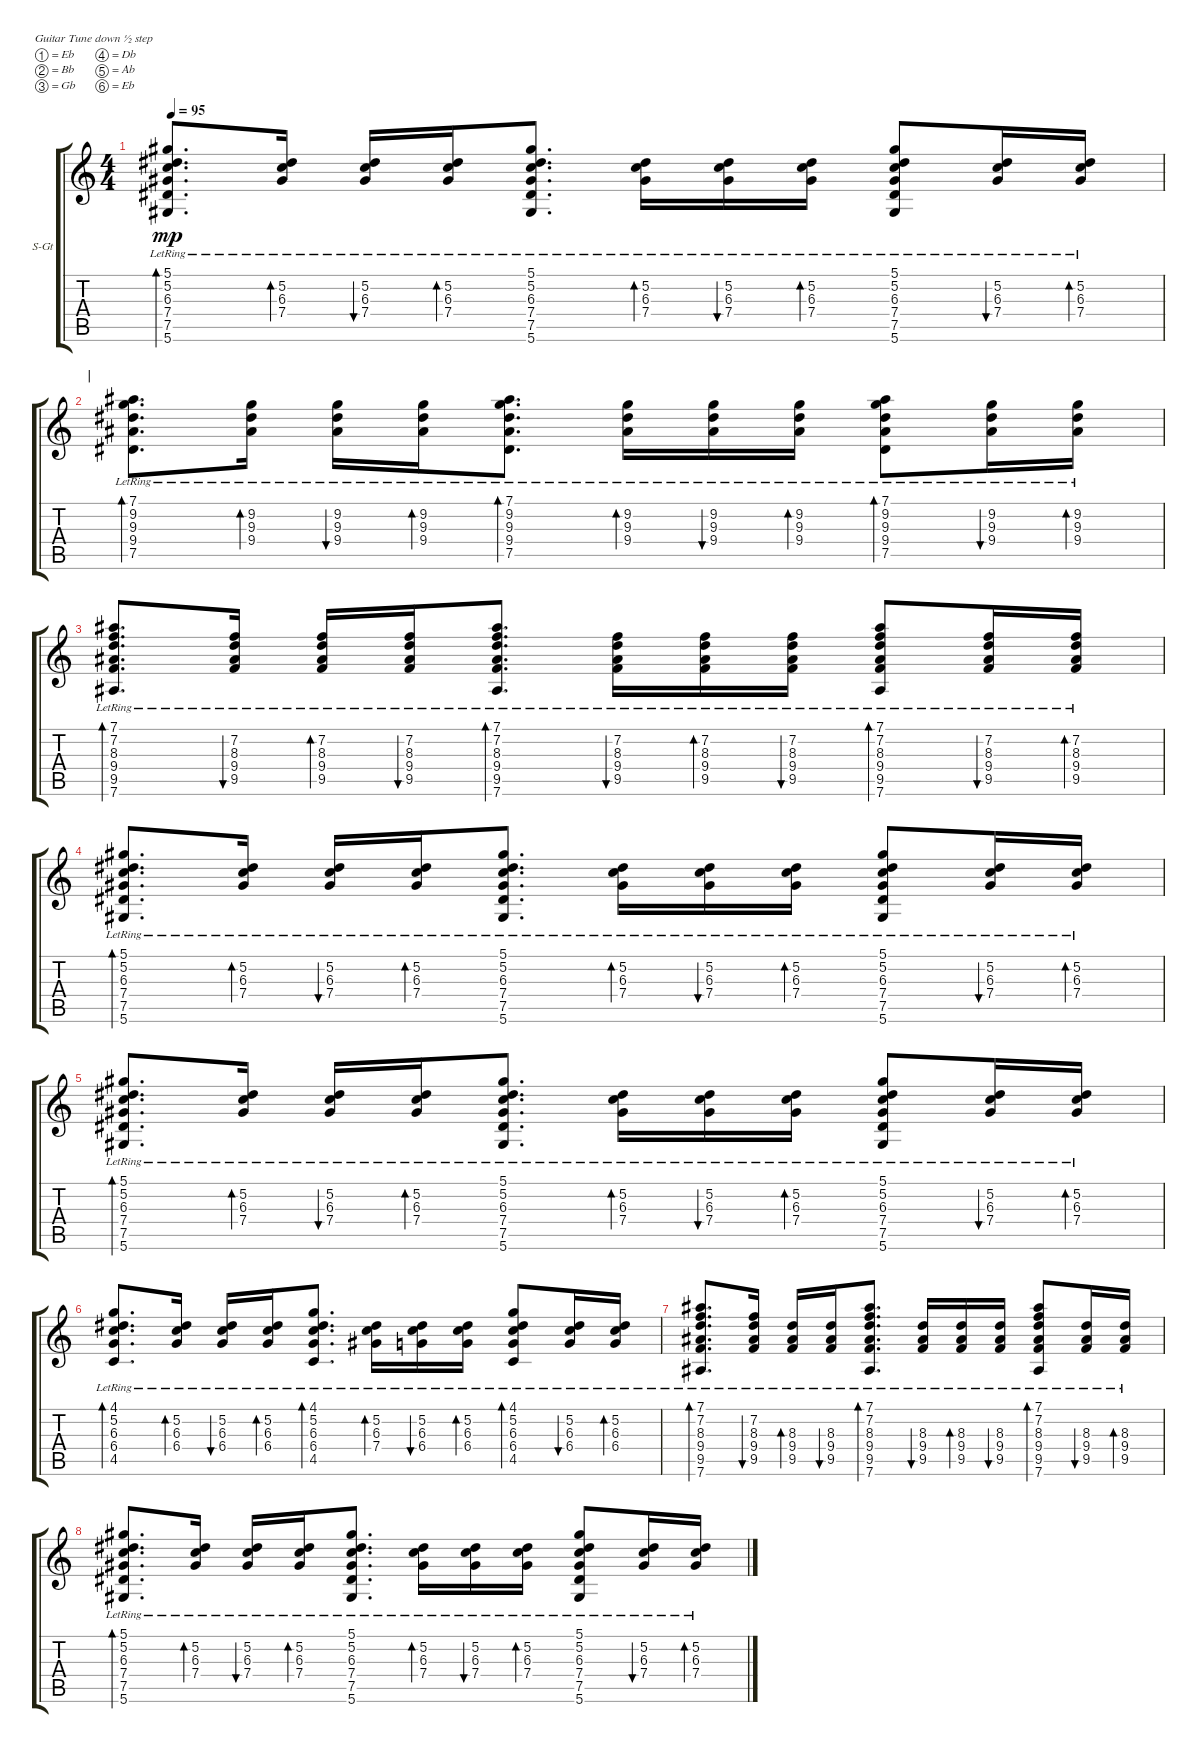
\defaultSystemsLayout 4
\bracketExtendMode groupsimilarinstruments
\firstSystemTrackNameOrientation horizontal
\otherSystemsTrackNameOrientation horizontal
\track ("Gitar 1 [Toru]" "S-Gt") {instrument acousticguitarsteel}
\staff {score tabs}
\tuning (Eb4 Bb3 Gb3 Db3 Ab2 Eb2)
\ts (4 4)
\tempo 95
\clef g2
\ks c
(7.5{lr} 7.4{lr} 6.3{lr} 5.2{lr} 5.1{lr} 5.6{lr}).8{d bd 30 dy mp} (7.4{lr} 6.3{lr} 5.2{lr}).16{bd 30} (7.4{lr} 6.3{lr} 5.2{lr}).16{bu 30} (7.4{lr} 6.3{lr} 5.2{lr}).16{bd 30} (7.5{lr} 7.4{lr} 6.3{lr} 5.2{lr} 5.1{lr} 5.6{lr}).8{d} (7.4{lr} 6.3{lr} 5.2{lr}).16{bd 30} (7.4{lr} 6.3{lr} 5.2{lr}).16{bu 30} (7.4{lr} 6.3{lr} 5.2{lr}).16{bd 30} (7.5{lr} 7.4{lr} 6.3{lr} 5.2{lr} 5.1{lr} 5.6{lr}).8 (7.4{lr} 6.3{lr} 5.2{lr}).16{bu 30} (7.4{lr} 6.3{lr} 5.2{lr}).16{bd 30} |
\section ("" "|")
(7.5{lr} 9.4{lr} 9.3{lr} 9.2{lr} 7.1{lr}).8{d bd 119} (9.4{lr} 9.3{lr} 9.2{lr}).16{bd 30} (9.4{lr} 9.3{lr} 9.2{lr}).16{bu 30} (9.4{lr} 9.3{lr} 9.2{lr}).16{bd 30} (7.5{lr} 9.4{lr} 9.3{lr} 9.2{lr} 7.1{lr}).8{d bd 30} (9.4{lr} 9.3{lr} 9.2{lr}).16{bd 30} (9.4{lr} 9.3{lr} 9.2{lr}).16{bu 30} (9.4{lr} 9.3{lr} 9.2{lr}).16{bd 30} (7.5{lr} 9.4{lr} 9.3{lr} 9.2{lr} 7.1{lr}).8{bd 30} (9.4{lr} 9.3{lr} 9.2{lr}).16{bu 30} (9.4{lr} 9.3{lr} 9.2{lr}).16{bd 30} |
(9.5{lr} 9.4{lr} 8.3{lr} 7.2{lr} 7.1{lr} 7.6{lr}).8{d bd 30} (9.4{lr} 8.3{lr} 7.2{lr} 9.5{lr}).16{bu 30} (9.4{lr} 8.3{lr} 9.5{lr} 7.2{lr}).16{bd 30} (9.4{lr} 8.3{lr} 9.5{lr} 7.2{lr}).16{bu 30} (9.5{lr} 9.4{lr} 8.3{lr} 7.2{lr} 7.1{lr} 7.6{lr}).8{d bd 30} (9.4{lr} 8.3{lr} 9.5{lr} 7.2{lr}).16{bu 30} (9.4{lr} 8.3{lr} 9.5{lr} 7.2{lr}).16{bd 30} (9.4{lr} 8.3{lr} 9.5{lr} 7.2{lr}).16{bu 30} (9.5{lr} 9.4{lr} 8.3{lr} 7.2{lr} 7.1{lr} 7.6{lr}).8{bd 30} (9.4{lr} 8.3{lr} 9.5{lr} 7.2{lr}).16{bu 30} (9.4{lr} 8.3{lr} 9.5{lr} 7.2{lr}).16{bd 30} |
(7.5{lr} 7.4{lr} 6.3{lr} 5.2{lr} 5.1{lr} 5.6{lr}).8{d bd 30} (7.4{lr} 6.3{lr} 5.2{lr}).16{bd 30} (7.4{lr} 6.3{lr} 5.2{lr}).16{bu 30} (7.4{lr} 6.3{lr} 5.2{lr}).16{bd 30} (7.5{lr} 7.4{lr} 6.3{lr} 5.2{lr} 5.1{lr} 5.6{lr}).8{d} (7.4{lr} 6.3{lr} 5.2{lr}).16{bd 30} (7.4{lr} 6.3{lr} 5.2{lr}).16{bu 30} (7.4{lr} 6.3{lr} 5.2{lr}).16{bd 30} (7.5{lr} 7.4{lr} 6.3{lr} 5.2{lr} 5.1{lr} 5.6{lr}).8 (7.4{lr} 6.3{lr} 5.2{lr}).16{bu 30} (7.4{lr} 6.3{lr} 5.2{lr}).16{bd 30} |
(7.5{lr} 7.4{lr} 6.3{lr} 5.2{lr} 5.1{lr} 5.6{lr}).8{d bd 30} (7.4{lr} 6.3{lr} 5.2{lr}).16{bd 30} (7.4{lr} 6.3{lr} 5.2{lr}).16{bu 30} (7.4{lr} 6.3{lr} 5.2{lr}).16{bd 30} (7.5{lr} 7.4{lr} 6.3{lr} 5.2{lr} 5.1{lr} 5.6{lr}).8{d} (7.4{lr} 6.3{lr} 5.2{lr}).16{bd 30} (7.4{lr} 6.3{lr} 5.2{lr}).16{bu 30} (7.4{lr} 6.3{lr} 5.2{lr}).16{bd 30} (7.5{lr} 7.4{lr} 6.3{lr} 5.2{lr} 5.1{lr} 5.6{lr}).8 (7.4{lr} 6.3{lr} 5.2{lr}).16{bu 30} (7.4{lr} 6.3{lr} 5.2{lr}).16{bd 30} |
(4.5{lr} 6.4{lr} 6.3{lr} 5.2{lr} 4.1{lr}).8{d bd 30} (6.4{lr} 6.3{lr} 5.2{lr}).16{bd 30} (6.4{lr} 6.3{lr} 5.2{lr}).16{bu 30} (6.4{lr} 6.3{lr} 5.2{lr}).16{bd 30} (4.5{lr} 6.4{lr} 6.3{lr} 5.2{lr} 4.1{lr}).8{d bd 30} (7.4{lr} 6.3{lr} 5.2{lr}).16{bd 30} (6.4{lr} 6.3{lr} 5.2{lr}).16{bu 30} (6.4{lr} 6.3{lr} 5.2{lr}).16{bd 30} (4.5{lr} 6.4{lr} 6.3{lr} 5.2{lr} 4.1{lr}).8{bd 30} (6.4{lr} 6.3{lr} 5.2{lr}).16{bu 30} (6.4{lr} 6.3{lr} 5.2{lr}).16{bd 30} |
(9.5{lr} 9.4{lr} 8.3{lr} 7.2{lr} 7.1{lr} 7.6{lr}).8{d bd 30} (9.4{lr} 8.3{lr} 7.2{lr} 9.5{lr}).16{bu 30} (9.4{lr} 8.3{lr} 9.5{lr}).16{bd 30} (9.4{lr} 8.3{lr} 9.5{lr}).16{bu 30} (9.5{lr} 9.4{lr} 8.3{lr} 7.2{lr} 7.1{lr} 7.6{lr}).8{d bd 30} (9.4{lr} 8.3{lr} 9.5{lr}).16{bu 30} (9.4{lr} 8.3{lr} 9.5{lr}).16{bd 30} (9.4{lr} 8.3{lr} 9.5{lr}).16{bu 30} (9.5{lr} 9.4{lr} 8.3{lr} 7.2{lr} 7.1{lr} 7.6{lr}).8{bd 30} (9.4{lr} 8.3{lr} 9.5{lr}).16{bu 30} (9.4{lr} 8.3{lr} 9.5{lr}).16{bd 30} |
(7.5{lr} 7.4{lr} 6.3{lr} 5.2{lr} 5.1{lr} 5.6{lr}).8{d bd 30} (7.4{lr} 6.3{lr} 5.2{lr}).16{bd 30} (7.4{lr} 6.3{lr} 5.2{lr}).16{bu 30} (7.4{lr} 6.3{lr} 5.2{lr}).16{bd 30} (7.5{lr} 7.4{lr} 6.3{lr} 5.2{lr} 5.1{lr} 5.6{lr}).8{d} (7.4{lr} 6.3{lr} 5.2{lr}).16{bd 30} (7.4{lr} 6.3{lr} 5.2{lr}).16{bu 30} (7.4{lr} 6.3{lr} 5.2{lr}).16{bd 30} (7.5{lr} 7.4{lr} 6.3{lr} 5.2{lr} 5.1{lr} 5.6{lr}).8 (7.4{lr} 6.3{lr} 5.2{lr}).16{bu 30} (7.4{lr} 6.3{lr} 5.2{lr}).16{bd 30}
